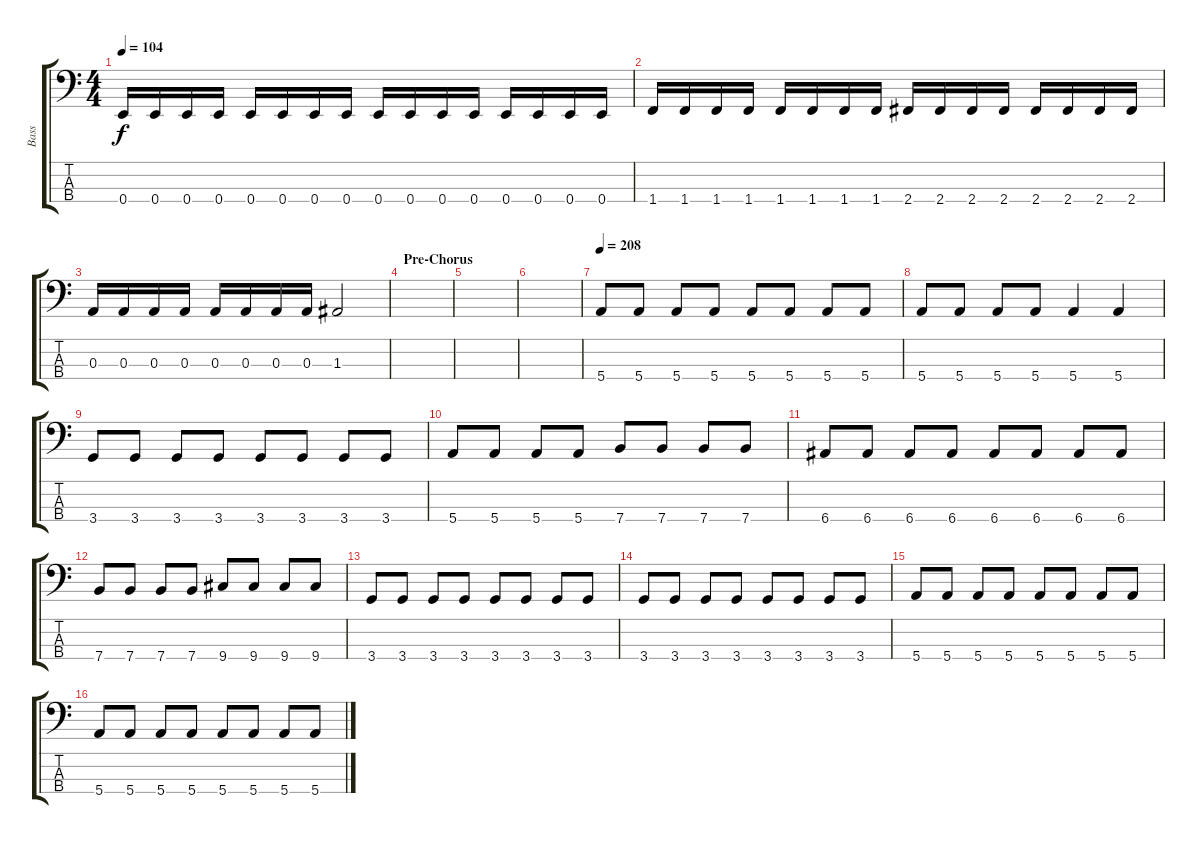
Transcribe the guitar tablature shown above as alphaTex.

\track ("Bass" "Bass") {instrument electricbasspick}
\staff {score tabs}
\tuning (G2 D2 A1 E1) {hide}
\ts (4 4)
\tempo 104
\clef f4
\ks c
0.4.16{dy f} 0.4.16 0.4.16 0.4.16 0.4.16 0.4.16 0.4.16 0.4.16 0.4.16 0.4.16 0.4.16 0.4.16 0.4.16 0.4.16 0.4.16 0.4.16 |
1.4.16 1.4.16 1.4.16 1.4.16 1.4.16 1.4.16 1.4.16 1.4.16 2.4.16 2.4.16 2.4.16 2.4.16 2.4.16 2.4.16 2.4.16 2.4.16 |
0.3.16 0.3.16 0.3.16 0.3.16 0.3.16 0.3.16 0.3.16 0.3.16 1.3.2 |
\section ("" "Pre-Chorus")
|
|
|
\tempo 208
5.4.8 5.4.8 5.4.8 5.4.8 5.4.8 5.4.8 5.4.8 5.4.8 |
5.4.8 5.4.8 5.4.8 5.4.8 5.4.4 5.4.4 |
3.4.8 3.4.8 3.4.8 3.4.8 3.4.8 3.4.8 3.4.8 3.4.8 |
5.4.8 5.4.8 5.4.8 5.4.8 7.4.8 7.4.8 7.4.8 7.4.8 |
6.4.8 6.4.8 6.4.8 6.4.8 6.4.8 6.4.8 6.4.8 6.4.8 |
7.4.8 7.4.8 7.4.8 7.4.8 9.4.8 9.4.8 9.4.8 9.4.8 |
3.4.8 3.4.8 3.4.8 3.4.8 3.4.8 3.4.8 3.4.8 3.4.8 |
3.4.8 3.4.8 3.4.8 3.4.8 3.4.8 3.4.8 3.4.8 3.4.8 |
5.4.8 5.4.8 5.4.8 5.4.8 5.4.8 5.4.8 5.4.8 5.4.8 |
5.4.8 5.4.8 5.4.8 5.4.8 5.4.8 5.4.8 5.4.8 5.4.8
